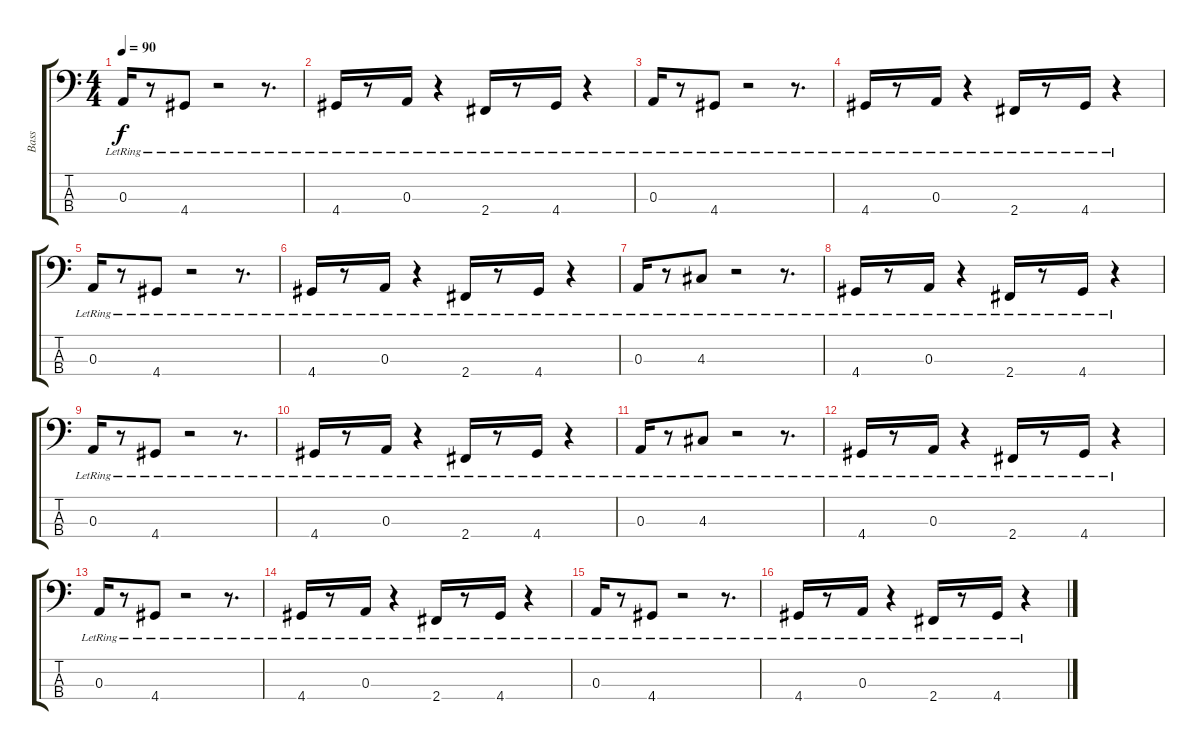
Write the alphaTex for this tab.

\track ("Bass" "Bass") {instrument electricbasspick}
\staff {score tabs}
\tuning (G2 D2 A1 E1) {hide}
\ts (4 4)
\tempo 90
\clef f4
\ks c
0.3{lr}.16{dy f} r.8 4.4{lr}.8 r.2 r.8{d} |
4.4{lr}.16 r.8 0.3{lr}.16 r.4 2.4{lr}.16 r.8 4.4{lr}.16 r.4 |
0.3{lr}.16 r.8 4.4{lr}.8 r.2 r.8{d} |
4.4{lr}.16 r.8 0.3{lr}.16 r.4 2.4{lr}.16 r.8 4.4{lr}.16 r.4 |
0.3{lr}.16 r.8 4.4{lr}.8 r.2 r.8{d} |
4.4{lr}.16 r.8 0.3{lr}.16 r.4 2.4{lr}.16 r.8 4.4{lr}.16 r.4 |
0.3{lr}.16 r.8 4.3{lr}.8 r.2 r.8{d} |
4.4{lr}.16 r.8 0.3{lr}.16 r.4 2.4{lr}.16 r.8 4.4{lr}.16 r.4 |
0.3{lr}.16 r.8 4.4{lr}.8 r.2 r.8{d} |
4.4{lr}.16 r.8 0.3{lr}.16 r.4 2.4{lr}.16 r.8 4.4{lr}.16 r.4 |
0.3{lr}.16 r.8 4.3{lr}.8 r.2 r.8{d} |
4.4{lr}.16 r.8 0.3{lr}.16 r.4 2.4{lr}.16 r.8 4.4{lr}.16 r.4 |
0.3{lr}.16 r.8 4.4{lr}.8 r.2 r.8{d} |
4.4{lr}.16 r.8 0.3{lr}.16 r.4 2.4{lr}.16 r.8 4.4{lr}.16 r.4 |
0.3{lr}.16 r.8 4.4{lr}.8 r.2 r.8{d} |
4.4{lr}.16 r.8 0.3{lr}.16 r.4 2.4{lr}.16 r.8 4.4{lr}.16 r.4
